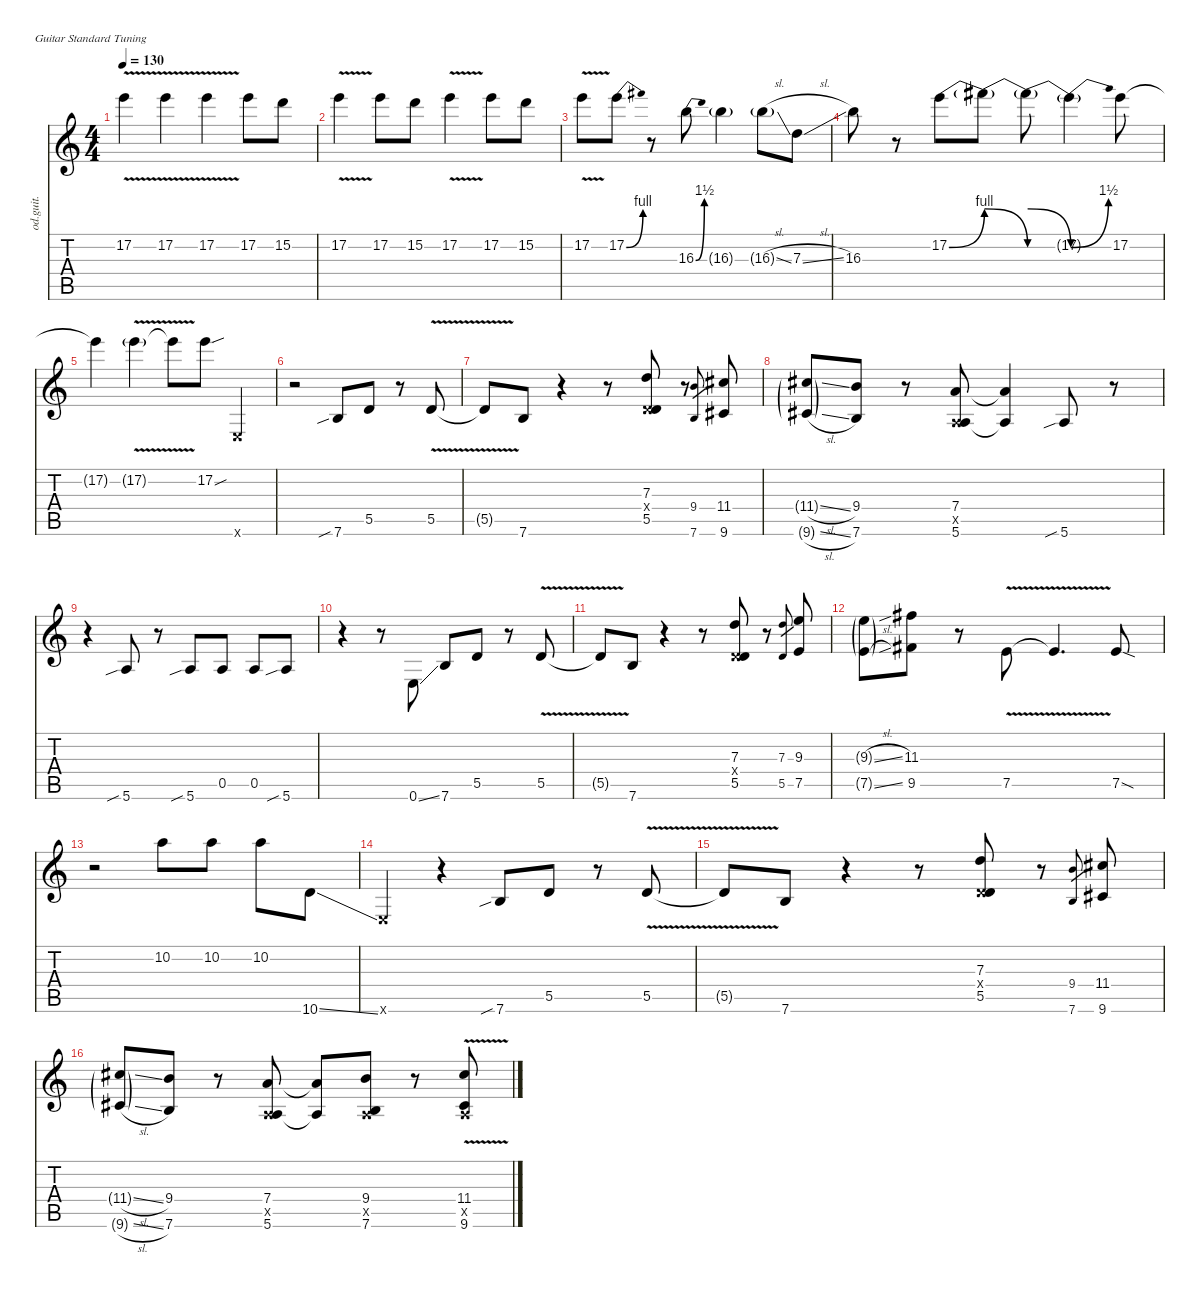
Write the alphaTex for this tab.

\defaultSystemsLayout 4
\hideDynamics
\bracketExtendMode nobrackets
\otherSystemsTrackNameOrientation horizontal
\track ("Joe" "od.guit.") {instrument overdrivenguitar}
\staff {score tabs}
\tuning (E4 B3 G3 D3 A2 E2)
\ts (4 4)
\tempo 130
\clef g2
\ks c
17.2{v t}.4{dy fff beam Down} 17.2{v}.4{beam Down} 17.2{v}.4{beam Down} 17.2.8{beam Down} 15.2.8{beam Down} |
17.2{v}.4{beam Down} 17.2.8{beam Down} 15.2.8{beam Down} 17.2{v}.4{beam Down} 17.2.8{beam Down} 15.2.8{beam Down} |
17.2{v}.8{beam Down} 17.2{be (bend 0 0 30 4)}.8{beam Down} r.8{beam Down} 16.3{be (bend 0 0 30 6)}.8{beam Down} 16.3{g}.4{beam Down} 16.3{sl g}.8{beam Down} 7.3{sl}.8{beam Down} |
16.3.8{beam Down} r.8{beam Down} 17.2{be (bend 0 0 60 4)}.8{beam Down} 17.2{be (release 0 4 60 0) t}.8{beam Down} 17.2{be (release 0 4 60 0) t}.8{beam Down} 17.2{be (bend 0 0 60 6) t}.4{beam Down} 17.2.8{beam Down} |
17.2{t}.4{beam Down} 17.2{v g}.4{beam Down} 17.2{v t}.8{beam Down} 17.2{sou}.8{beam Down} 0.6{x}.4{beam Up} |
r.2{beam Down} 7.6{sib}.8{beam Up} 5.5.8{beam Up} r.8{beam Up} 5.5{v}.8{beam Up} |
5.5{v t}.8{beam Up} 7.6.8{beam Up} r.4{beam Up} r.8{beam Up} (7.3 0.4{x} 5.5).8{beam Up} r.8{beam Up} (9.4 7.6).8{gr dy mf beam Up} (11.4{acc #} 9.6{acc #}).8{dy fff beam Up} |
(11.4{sl g acc #} 9.6{sl g acc #}).8{beam Up} (9.4 7.6).8{beam Up} r.8{beam Up} (7.4 0.5{x} 5.6).8{beam Up} (7.4{t} 5.6{t}).4{beam Up} 5.6{sib}.8{beam Up} r.8{beam Up} |
r.4{beam Down} 5.6{sib}.8{beam Up} r.8{beam Up} 5.6{sib}.8{beam Up} 0.5.8{beam Up} 0.5.8{beam Up} 5.6{sib}.8{beam Up} |
r.4{beam Down} r.8{beam Down} 0.6{ss}.8{beam Up} 7.6.8{beam Up} 5.5.8{beam Up} r.8{beam Up} 5.5{v}.8{beam Up} |
5.5{v t}.8{beam Up} 7.6.8{beam Up} r.4{beam Up} r.8{beam Up} (7.3 0.4{x} 5.5).8{beam Up} r.8{beam Up} (7.3 5.5).8{gr dy mf beam Up} (9.3 7.5).8{dy fff beam Up} |
(9.3{sl g} 7.5{sl g}).8{beam Down} (11.3{acc #} 9.5{acc #}).8{beam Down} r.8{beam Down} 7.5{v}.8{beam Up} 7.5{v t}.4{d beam Up} 7.5{sod}.8{beam Up} |
r.2{beam Down} 10.2.8{beam Down} 10.2.8{beam Down} 10.2.8{beam Down} 10.6{ss}.8{beam Down} |
0.6{x}.4{beam Up} r.4{beam Up} 7.6{sib}.8{beam Up} 5.5.8{beam Up} r.8{beam Up} 5.5{v}.8{beam Up} |
5.5{v t}.8{beam Up} 7.6.8{beam Up} r.4{beam Up} r.8{beam Up} (7.3 0.4{x} 5.5).8{beam Up} r.8{beam Up} (9.4 7.6).8{gr dy mf beam Up} (11.4{acc #} 9.6{acc #}).8{dy fff beam Up} |
(11.4{sl g acc #} 9.6{sl g acc #}).8{beam Up} (9.4 7.6).8{beam Up} r.8{beam Up} (7.4 0.5{x} 5.6).8{beam Up} (7.4{t} 5.6{t}).8{beam Up} (9.4 0.5{x} 7.6).8{beam Up} r.8{beam Up} (11.4{v acc #} 0.5{x} 9.6{v acc #}).8{beam Up}
